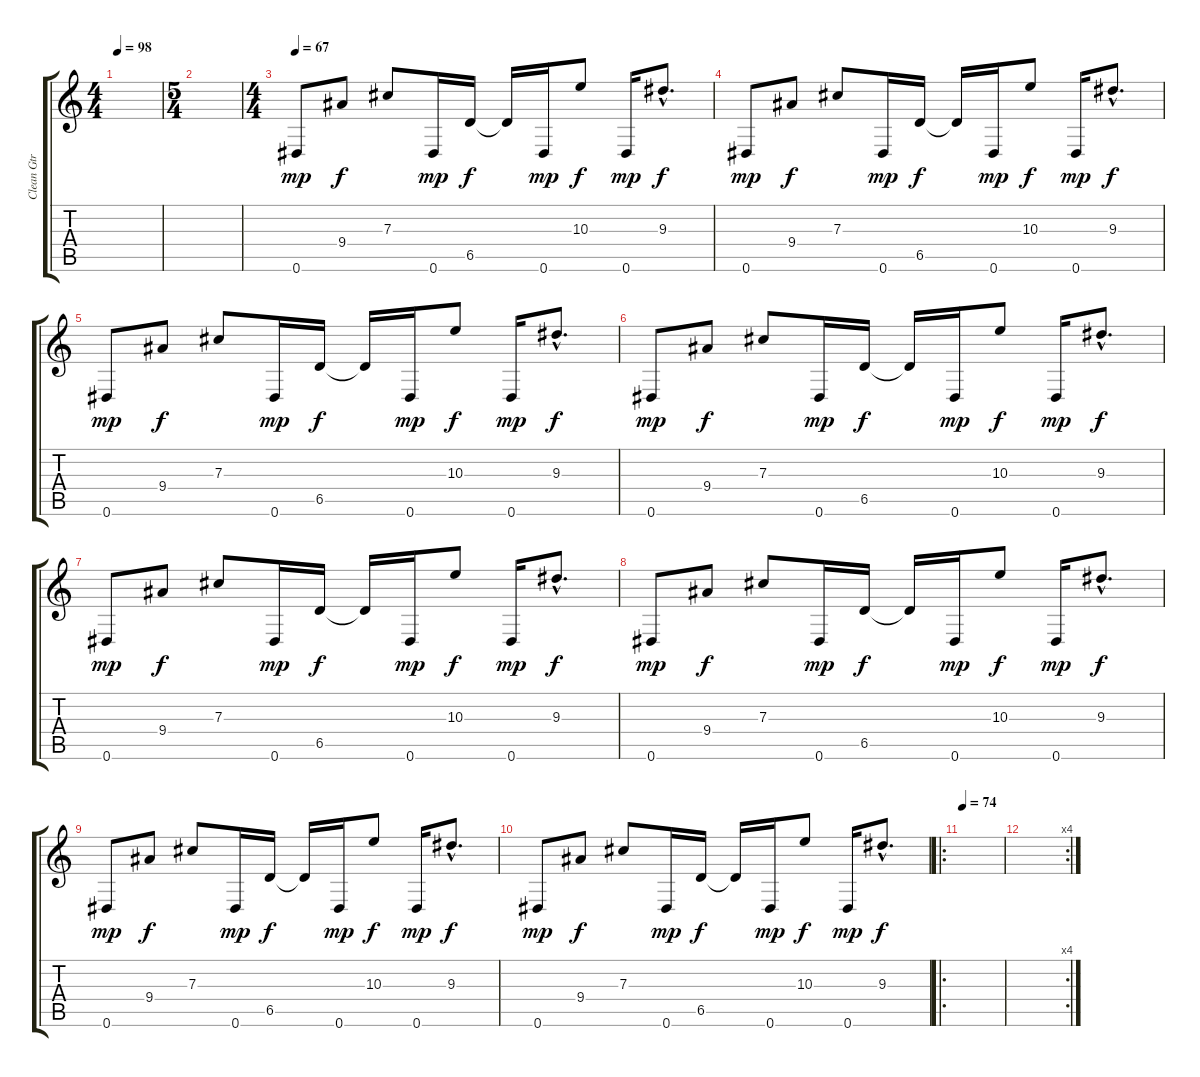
\track ("Clean Gtr 2" "Clean Gtr ") {instrument electricguitarclean}
\staff {score tabs}
\tuning (Eb4 Bb3 Gb3 Db3 Ab2 Eb2) {hide}
\ts (4 4)
\tempo 98
\clef g2
\ks c
|
\ts (5 4)
|
\ts (4 4)
\tempo 67
0.6.8{dy mp} 9.4.8{dy f} 7.3.8 0.6.16{dy mp} 6.5.16{dy f} 6.5{t}.16 0.6.16{dy mp} 10.3.8{dy f} 0.6.16{dy mp} 9.3{hac}.8{d dy f} |
0.6.8{dy mp} 9.4.8{dy f} 7.3.8 0.6.16{dy mp} 6.5.16{dy f} 6.5{t}.16 0.6.16{dy mp} 10.3.8{dy f} 0.6.16{dy mp} 9.3{hac}.8{d dy f} |
0.6.8{dy mp} 9.4.8{dy f} 7.3.8 0.6.16{dy mp} 6.5.16{dy f} 6.5{t}.16 0.6.16{dy mp} 10.3.8{dy f} 0.6.16{dy mp} 9.3{hac}.8{d dy f} |
0.6.8{dy mp} 9.4.8{dy f} 7.3.8 0.6.16{dy mp} 6.5.16{dy f} 6.5{t}.16 0.6.16{dy mp} 10.3.8{dy f} 0.6.16{dy mp} 9.3{hac}.8{d dy f} |
0.6.8{dy mp} 9.4.8{dy f} 7.3.8 0.6.16{dy mp} 6.5.16{dy f} 6.5{t}.16 0.6.16{dy mp} 10.3.8{dy f} 0.6.16{dy mp} 9.3{hac}.8{d dy f} |
0.6.8{dy mp} 9.4.8{dy f} 7.3.8 0.6.16{dy mp} 6.5.16{dy f} 6.5{t}.16 0.6.16{dy mp} 10.3.8{dy f} 0.6.16{dy mp} 9.3{hac}.8{d dy f} |
0.6.8{dy mp} 9.4.8{dy f} 7.3.8 0.6.16{dy mp} 6.5.16{dy f} 6.5{t}.16 0.6.16{dy mp} 10.3.8{dy f} 0.6.16{dy mp} 9.3{hac}.8{d dy f} |
0.6.8{dy mp} 9.4.8{dy f} 7.3.8 0.6.16{dy mp} 6.5.16{dy f} 6.5{t}.16 0.6.16{dy mp} 10.3.8{dy f} 0.6.16{dy mp} 9.3{hac}.8{d dy f} |
\ro
\tempo 74
|
\rc 4
